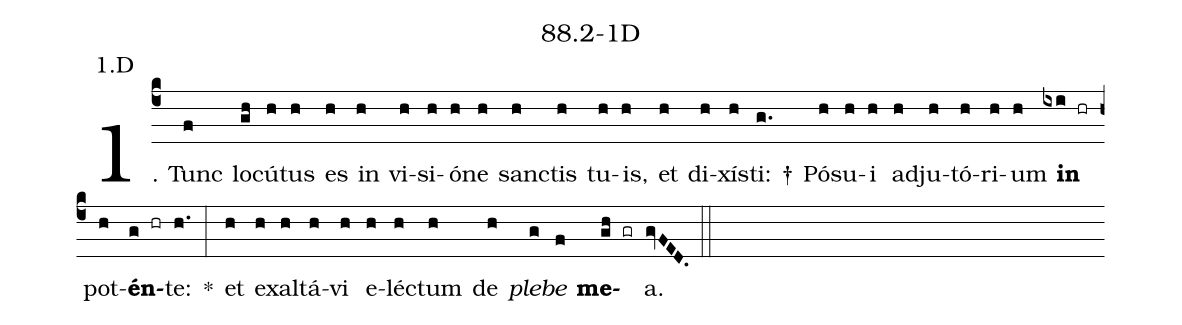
name: 88.2-1D;
annotation: 1.D;
%%
(c4)1. Tunc(f) lo(gh)cú(h)tus(h) es(h) in(h) vi(h)si(h)ó(h)ne(h) sanc(h)tis(h) tu(h)is,(h) et(h) di(h)xís(h)ti: †(g.) Pó(h)su(h)i(h) ad(h)ju(h)tó(h)ri(h)um(h) <b>in</b>(ixi hr) pot(h)<b>én</b>(g hr)te:(h.) *(:) et(h) ex(h)al(h)tá(h)vi(h) e(h)léc(h)tum(h) de(h) <i>ple</i>(g)<i>be</i>(f) <b>me</b>(gh gr)a.(gvFED.) (::)


%E(h) u(h) o(g) u(f) a(gh) e.(gvFED.) (::)
